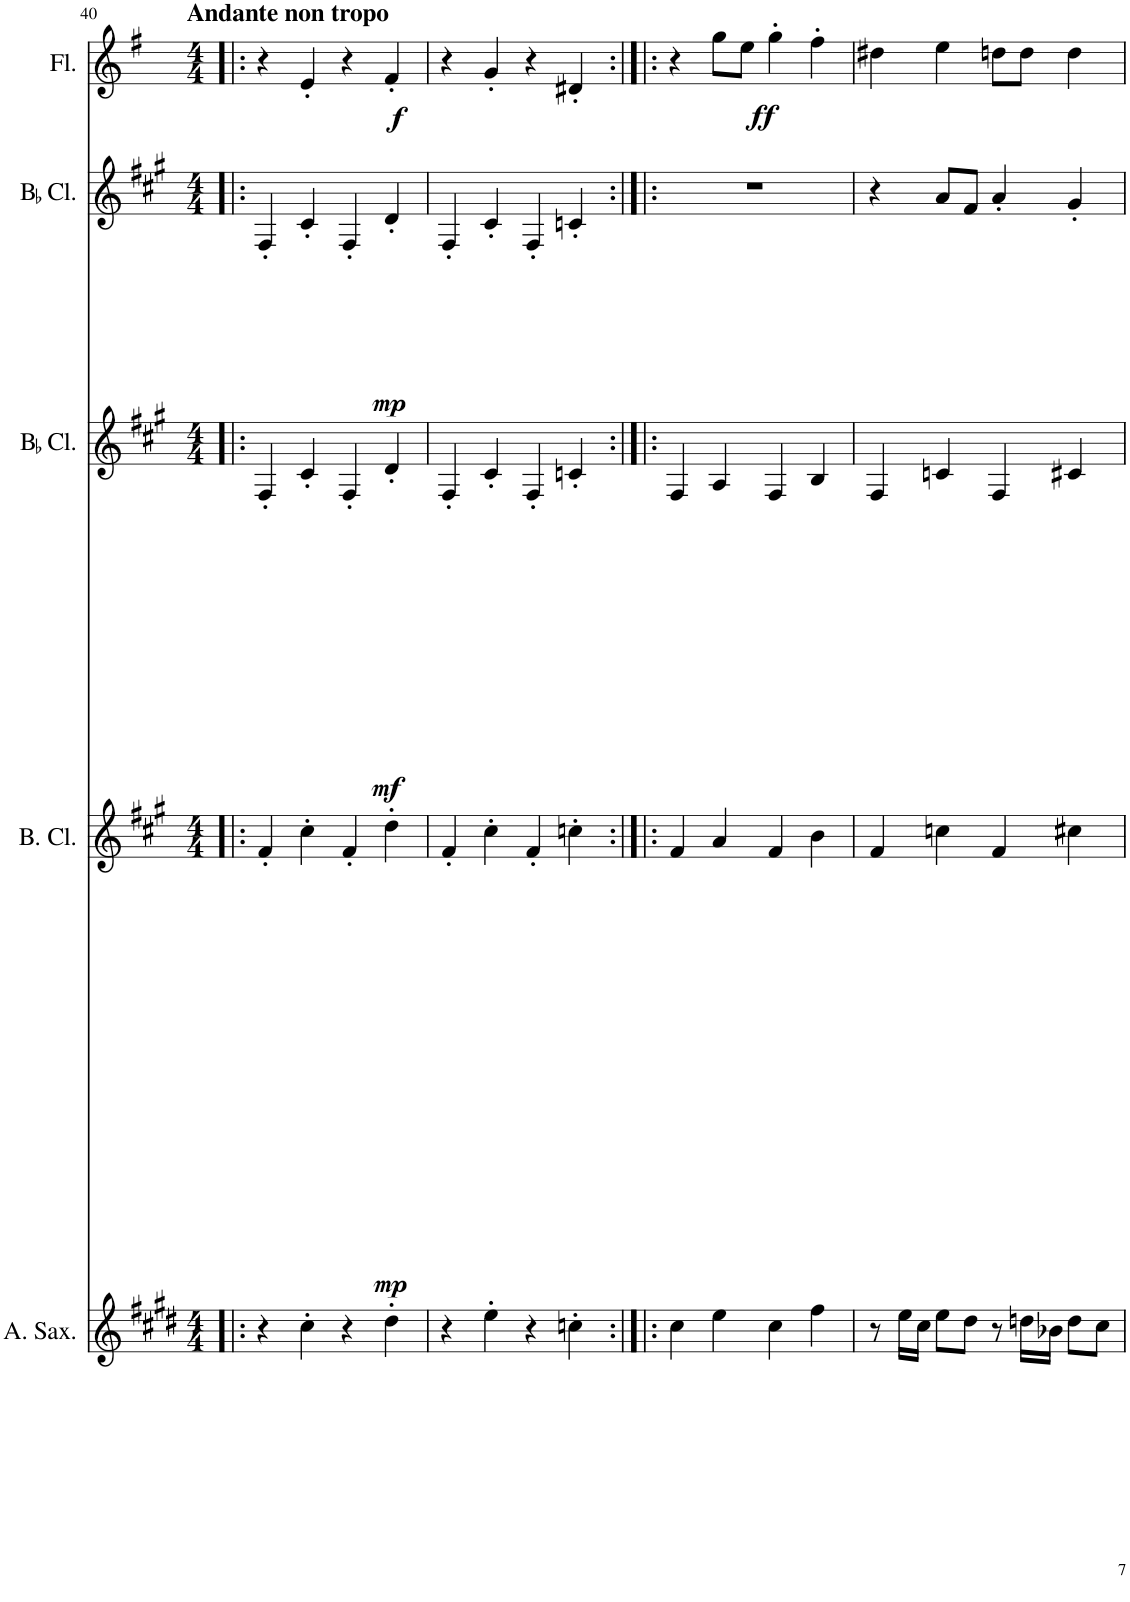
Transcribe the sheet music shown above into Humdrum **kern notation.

**kern	**dynam	**kern	**dynam	**kern	**dynam	**kern	**dynam	**kern	**dynam
*part5	*part5	*part4	*part4	*part3	*part3	*part2	*part2	*part1	*part1
*staff5	*staff5	*staff4	*staff4	*staff3	*staff3	*staff2	*staff2	*staff1	*staff1
*I"Alto Saxophone	*	*I"Bass Clarinet	*	*I"BaccidentalFlat Clarinet	*	*I"BaccidentalFlat Clarinet	*	*I"Flute	*
*I'A. Sax.	*	*I'B. Cl.	*	*I'BaccidentalFlat Cl.	*	*I'BaccidentalFlat Cl.	*	*I'Fl.	*
!!LO:PB:g=z
*clefG2	*	*clefG2	*	*clefG2	*	*clefG2	*	*clefG2	*
*Trd5c9	*	*Trd8c14	*	*Trd1c2	*	*Trd1c2	*	*	*
*k[f#c#g#d#]	*	*k[f#c#g#]	*	*k[f#c#g#]	*	*k[f#c#g#]	*	*k[f#]	*
*M4/4	*	*M4/4	*	*M4/4	*	*M4/4	*	*M4/4	*
=40!|:	=40!|:	=40!|:	=40!|:	=40!|:	=40!|:	=40!|:	=40!|:	=40!|:	=40!|:
!	!	!	!	!	!	!	!	!LO:TX:a:B:t=Andante non tropo	!
!	!	!	!LO:DY:b	!	!LO:DY:b	!	!LO:DY:b	!	!LO:DY:b
4r	.	4f#'/	mp	4F#'/	mf	4F#'/	mp	4r	f
!	!LO:DY:b	!	!	!	!	!	!	!	!
4cc#'\	mp	4cc#'\	.	4c#'/	.	4c#'/	.	4e'/	.
4r	.	4f#'/	.	4F#'/	.	4F#'/	.	4r	.
4dd#'\	.	4dd'\	.	4d'/	.	4d'/	.	4f#'/	.
=41	=41	=41	=41	=41	=41	=41	=41	=41	=41
4r	.	4f#'/	.	4F#'/	.	4F#'/	.	4r	.
4ee'\	.	4cc#'\	.	4c#'/	.	4c#'/	.	4g'/	.
4r	.	4f#'/	.	4F#'/	.	4F#'/	.	4r	.
4ccn'\	.	4ccn'\	.	4cn'/	.	4cn'/	.	4d#X'/	.
=42:|!|:	=42:|!|:	=42:|!|:	=42:|!|:	=42:|!|:	=42:|!|:	=42:|!|:	=42:|!|:	=42:|!|:	=42:|!|:
4cc#\	.	4f#/	.	4F#/	.	1r	.	4r	.
!	!	!	!	!	!	!	!	!	!LO:DY:b
4ee\	.	4a/	.	4A/	.	.	.	8gg\L	ff
.	.	.	.	.	.	.	.	8ee\J	.
4cc#\	.	4f#/	.	4F#/	.	.	.	4gg'\	.
4ff#\	.	4b\	.	4B/	.	.	.	4ff#'\	.
=43	=43	=43	=43	=43	=43	=43	=43	=43	=43
8r	.	4f#/	.	4F#/	.	4r	.	4dd#X\	.
16ee\LL	.	.	.	.	.	.	.	.	.
16cc#\JJ	.	.	.	.	.	.	.	.	.
8ee\L	.	4ccn\	.	4cn/	.	8a/L	.	4ee\	.
8dd#\J	.	.	.	.	.	8f#/J	.	.	.
8r	.	4f#/	.	4F#/	.	4a'/	.	8ddn\L	.
16ddn\LL	.	.	.	.	.	.	.	8dd\J	.
16b-X\JJ	.	.	.	.	.	.	.	.	.
8dd\L	.	4cc#X\	.	4c#X/	.	4g#'/	.	4dd\	.
8cc#\J	.	.	.	.	.	.	.	.	.
=	=	=	=	=	=	=	=	=	=
*-	*-	*-	*-	*-	*-	*-	*-	*-	*-
